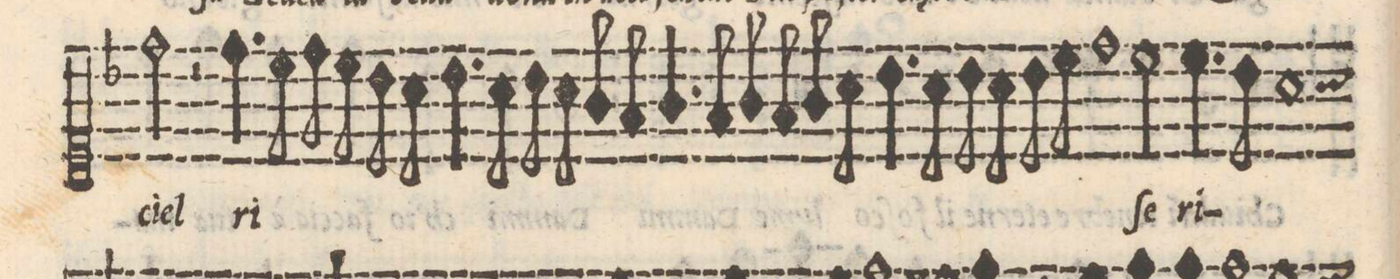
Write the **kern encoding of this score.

**kern	**text
*I"QVINTO	*
*clefC1	*
*k[b-]	*
*met(C)	*
*M2/1	*
2dd\	ciel
2r	.
4.dd\	ri-
8cc\	.
8dd\	.
8cc\	.
8b-\	.
8a\	.
=13-	=13-
4.b-\	.
8a\	.
8b-\	.
8a\	.
8g/	.
8f/	.
4.g/	.
8f/	.
8g/	.
8f/	.
8g/	.
8a\	.
=14-	=14-
4.b-\	.
8a\	.
8b-\	.
8a\	.
8b-\	.
8cc\	.
1dd	.
=15-	=15-
2cc\	-ſe
4.cc\	ri-
8b-\	.
1a	.
=16-	=16-
*-	*-
